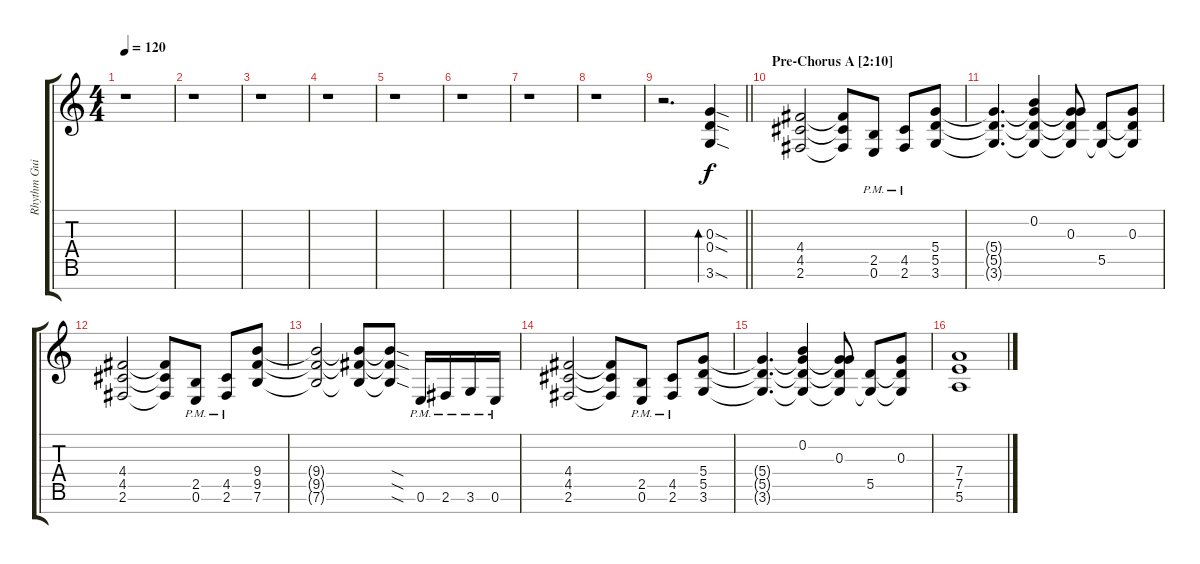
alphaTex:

\track ("Rhythm Guitar II" "Rhythm Gui") {instrument distortionguitar}
\staff {score tabs}
\tuning (E4 B3 G3 D3 A2 E2 B1) {hide}
\ts (4 4)
\tempo 120
\clef g2
\ks c
r.1{dy f} |
r.1 |
r.1 |
r.1 |
r.1 |
r.1 |
r.1 |
r.1 |
\barLineRight lightlight
r.2{d} (0.3{sod} 0.4{sod} 3.6{sod}).4{bd 60} |
\section ("" "Pre-Chorus A [2:10]")
(4.4 4.5 2.6).2 (4.4{t} 4.5{t} 2.6{t}).8 (2.5{pm} 0.6{pm}).8 (4.5{pm} 2.6{pm}).8 (5.4 5.5 3.6).8 |
(5.4{t} 5.5{t} 3.6{t}).4{d} (0.2 5.4{t} 5.5{t} 3.6{t}).4 (0.3 5.4{t} 5.5{t} 3.6{t}).8 (5.5 3.6{t}).8 (0.3 5.5{t} 3.6{t}).8 |
(4.4 4.5 2.6).2 (4.4{t} 4.5{t} 2.6{t}).8 (2.5{pm} 0.6{pm}).8 (4.5{pm} 2.6{pm}).8 (9.4 9.5 7.6).8 |
(9.4{t} 9.5{t} 7.6{t}).2 (9.4{t} 9.5{t} 7.6{t}).8 (9.4{sod t} 9.5{sod t} 7.6{sod t}).8 0.6{pm}.16 2.6{pm}.16 3.6{pm}.16 0.6{pm}.16 |
(4.4 4.5 2.6).2 (4.4{t} 4.5{t} 2.6{t}).8 (2.5{pm} 0.6{pm}).8 (4.5{pm} 2.6{pm}).8 (5.4 5.5 3.6).8 |
(5.4{t} 5.5{t} 3.6{t}).4{d} (0.2 5.4{t} 5.5{t} 3.6{t}).4 (0.3 5.4{t} 5.5{t} 3.6{t}).8 (5.5 3.6{t}).8 (0.3 5.5{t} 3.6{t}).8 |
(7.4 7.5 5.6).1
